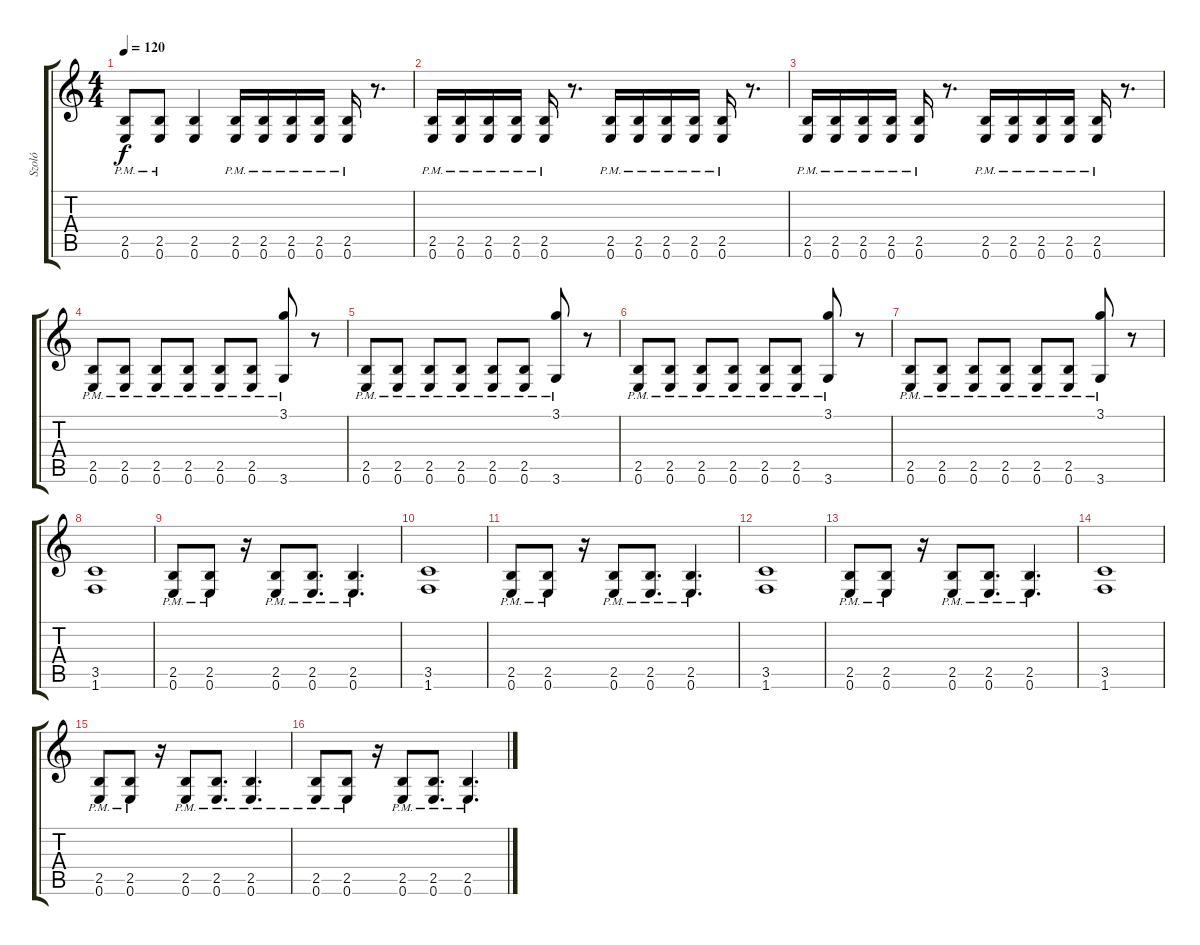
\track ("Szoló" "Szoló") {instrument electricguitarjazz}
\staff {score tabs}
\tuning (E4 B3 G3 D3 A2 E2) {hide}
\ts (4 4)
\tempo 120
\clef g2
\ks c
(2.5{pm} 0.6{pm}).8{dy f} (2.5{pm} 0.6{pm}).8 (2.5 0.6).4 (2.5{pm} 0.6{pm}).16 (2.5{pm} 0.6{pm}).16 (2.5{pm} 0.6{pm}).16 (2.5{pm} 0.6{pm}).16 (2.5{pm} 0.6{pm}).16 r.8{d} |
(2.5{pm} 0.6{pm}).16 (2.5{pm} 0.6{pm}).16 (2.5{pm} 0.6{pm}).16 (2.5{pm} 0.6{pm}).16 (2.5{pm} 0.6{pm}).16 r.8{d} (2.5{pm} 0.6{pm}).16 (2.5{pm} 0.6{pm}).16 (2.5{pm} 0.6{pm}).16 (2.5{pm} 0.6{pm}).16 (2.5{pm} 0.6{pm}).16 r.8{d} |
(2.5{pm} 0.6{pm}).16 (2.5{pm} 0.6{pm}).16 (2.5{pm} 0.6{pm}).16 (2.5{pm} 0.6{pm}).16 (2.5{pm} 0.6{pm}).16 r.8{d} (2.5{pm} 0.6{pm}).16 (2.5{pm} 0.6{pm}).16 (2.5{pm} 0.6{pm}).16 (2.5{pm} 0.6{pm}).16 (2.5{pm} 0.6{pm}).16 r.8{d} |
(2.5{pm} 0.6{pm}).8 (2.5{pm} 0.6{pm}).8 (2.5{pm} 0.6{pm}).8 (2.5{pm} 0.6{pm}).8 (2.5{pm} 0.6{pm}).8 (2.5{pm} 0.6{pm}).8 (3.1 3.6{pm}).8 r.8 |
(2.5{pm} 0.6{pm}).8 (2.5{pm} 0.6{pm}).8 (2.5{pm} 0.6{pm}).8 (2.5{pm} 0.6{pm}).8 (2.5{pm} 0.6{pm}).8 (2.5{pm} 0.6{pm}).8 (3.1 3.6{pm}).8 r.8 |
(2.5{pm} 0.6{pm}).8 (2.5{pm} 0.6{pm}).8 (2.5{pm} 0.6{pm}).8 (2.5{pm} 0.6{pm}).8 (2.5{pm} 0.6{pm}).8 (2.5{pm} 0.6{pm}).8 (3.1 3.6{pm}).8 r.8 |
(2.5{pm} 0.6{pm}).8 (2.5{pm} 0.6{pm}).8 (2.5{pm} 0.6{pm}).8 (2.5{pm} 0.6{pm}).8 (2.5{pm} 0.6{pm}).8 (2.5{pm} 0.6{pm}).8 (3.1 3.6{pm}).8 r.8 |
(3.5 1.6).1 |
(2.5{pm} 0.6{pm}).8 (2.5{pm} 0.6{pm}).8 r.16 (2.5{pm} 0.6{pm}).8 (2.5{pm} 0.6{pm}).8{d} (2.5{pm} 0.6{pm}).4{d} |
(3.5 1.6).1 |
(2.5{pm} 0.6{pm}).8 (2.5{pm} 0.6{pm}).8 r.16 (2.5{pm} 0.6{pm}).8 (2.5{pm} 0.6{pm}).8{d} (2.5{pm} 0.6{pm}).4{d} |
(3.5 1.6).1 |
(2.5{pm} 0.6{pm}).8 (2.5{pm} 0.6{pm}).8 r.16 (2.5{pm} 0.6{pm}).8 (2.5{pm} 0.6{pm}).8{d} (2.5{pm} 0.6{pm}).4{d} |
(3.5 1.6).1 |
(2.5{pm} 0.6{pm}).8 (2.5{pm} 0.6{pm}).8 r.16 (2.5{pm} 0.6{pm}).8 (2.5{pm} 0.6{pm}).8{d} (2.5{pm} 0.6{pm}).4{d} |
(2.5{pm} 0.6{pm}).8 (2.5{pm} 0.6{pm}).8 r.16 (2.5{pm} 0.6{pm}).8 (2.5{pm} 0.6{pm}).8{d} (2.5{pm} 0.6{pm}).4{d}
